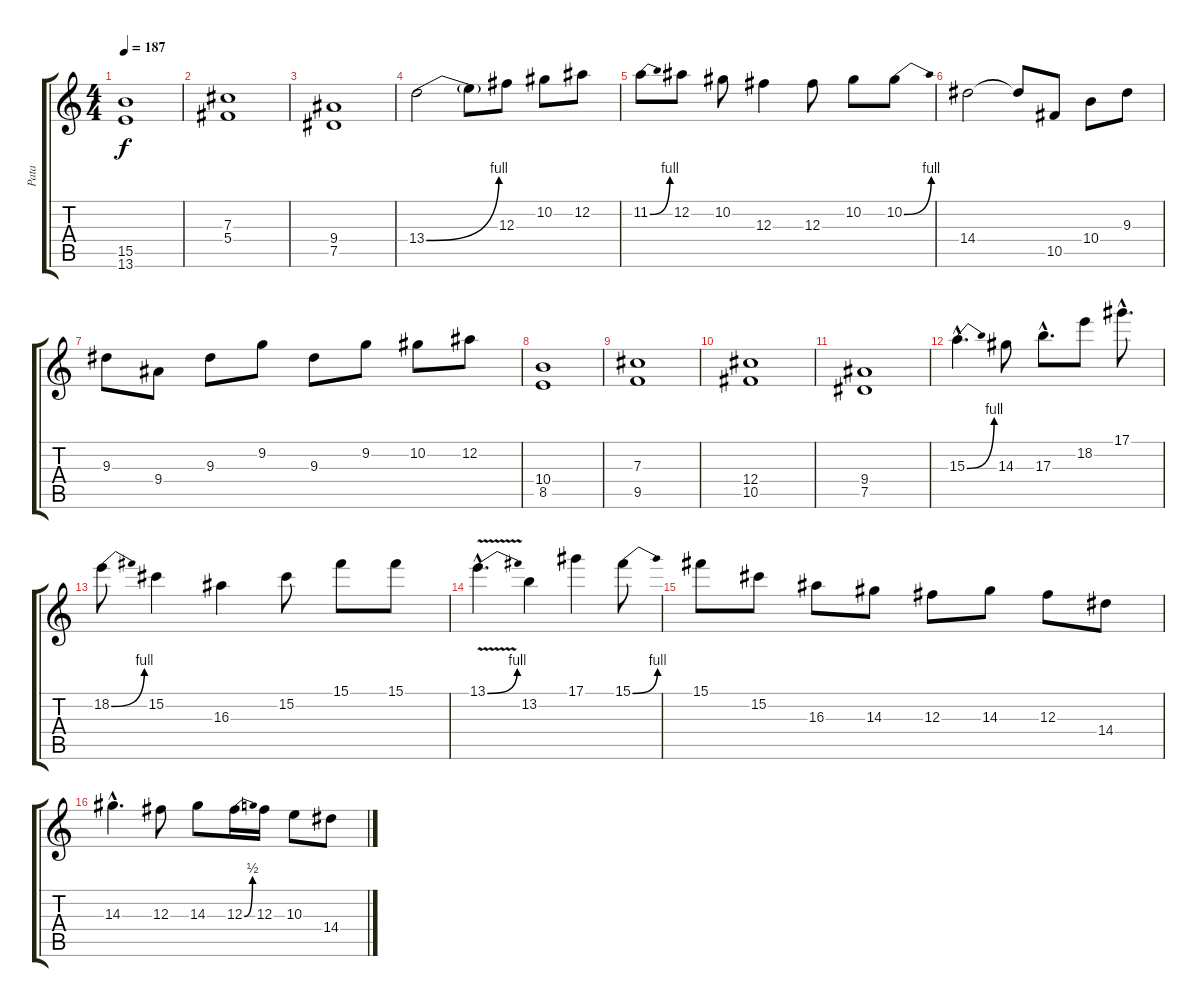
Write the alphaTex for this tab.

\track ("Pata" "Pata") {instrument distortionguitar}
\staff {score tabs}
\tuning (Eb4 Bb3 Gb3 Db3 Ab2 Eb2) {hide}
\ts (4 4)
\tempo 187
\clef g2
\ks c
(15.5{t} 13.6{t}).1{dy f} |
(7.3 5.4).1 |
(9.4 7.5).1 |
13.4{be (bend 0 0 60 4)}.2 13.4{t}.8 12.3.8 10.2.8 12.2.8 |
11.2{be (bend 0 0 60 4)}.8 12.2.8 10.2.8 12.3.4 12.3.8 10.2.8 10.2{be (bend 0 0 60 4)}.8 |
14.4.2 14.4{t}.8 10.5.8 10.4.8 9.3.8 |
9.3.8 9.4.8 9.3.8 9.2.8 9.3.8 9.2.8 10.2.8 12.2.8 |
(10.4 8.5).1 |
(7.3 9.5).1 |
(12.4 10.5).1 |
(9.4 7.5).1 |
15.3{be (bend 0 0 60 4) hac}.4{d} 14.3.8 17.3{hac}.8{d} 18.2.8 17.1{hac}.8{d} |
18.2{be (bend 0 0 60 4)}.8 15.2.4 16.3.4 15.2.8 15.1.8 15.1.8 |
13.1{be (bend 0 0 60 4) v hac}.4{d} 13.2.4 17.1.4 15.1{be (bend 0 0 60 4)}.8 |
15.1.8 15.2.8 16.3.8 14.3.8 12.3.8 14.3.8 12.3.8 14.4.8 |
14.3{hac}.4{d} 12.3.8 14.3.8 12.3{be (bend 0 0 60 2)}.16 12.3.16 10.3.8 14.4.8
